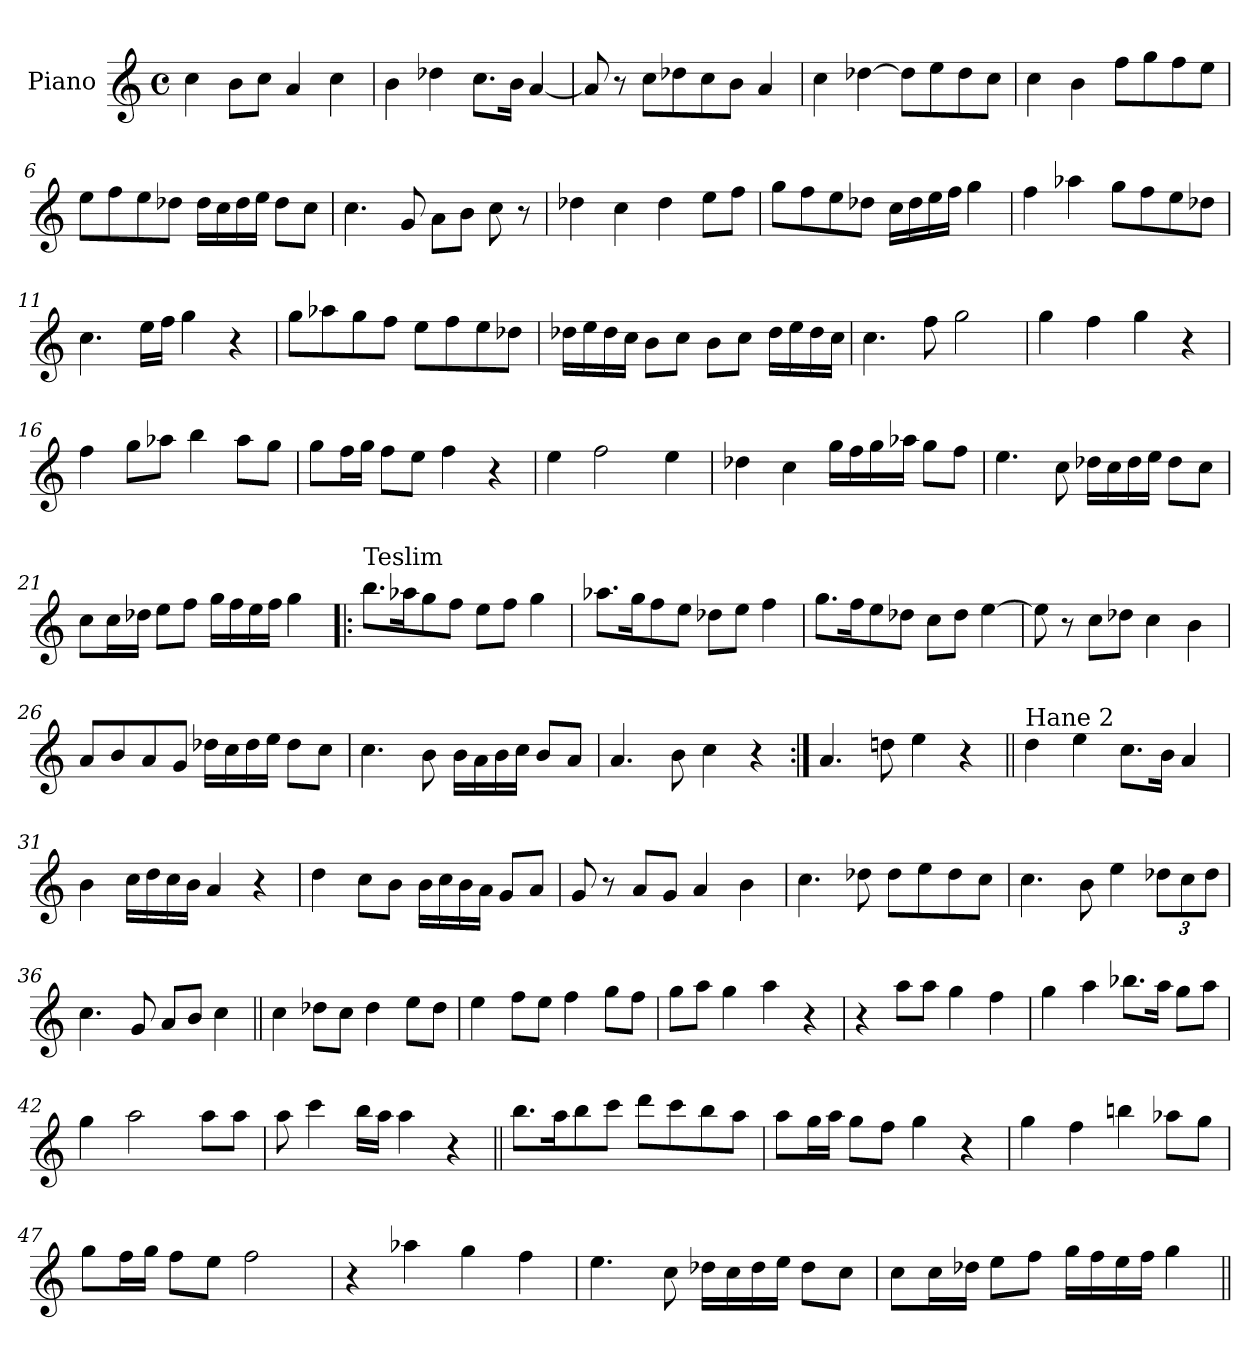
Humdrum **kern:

**kern
*part1
*staff1
*I"Piano
*I'Pno.
*clefG2
*k[]
*M4/4
*met(c)
=1
4cc\
8b\L
8cc\J
4a/
4cc\
=2
4b\
4dd-X\
8.cc\L
16b\Jk
[4a/
=3
8a/]
8r
8cc\L
8dd-X\
8cc\
8b\J
4a/
=4
4cc\
[4dd-X\
8dd-\L]
8ee\
8dd-\
8cc\J
=5
4cc\
4b\
8ff\L
8gg\
8ff\
8ee\J
!!LO:LB:g=z
=6
8ee\L
8ff\
8ee\
8dd-X\J
16dd-\LL
16cc\
16dd-\
16ee\JJ
8dd-\L
8cc\J
=7
4.cc\
8g/
8a\L
8b\J
8cc\
8r
=8
4dd-X\
4cc\
4dd-\
8ee\L
8ff\J
=9
8gg\L
8ff\
8ee\
8dd-X\J
16cc\LL
16dd-\
16ee\
16ff\JJ
4gg\
=10
4ff\
4aa-X\
8gg\L
8ff\
8ee\
8dd-X\J
!!LO:LB:g=z
=11
4.cc\
16ee\LL
16ff\JJ
4gg\
4r
=12
8gg\L
8aa-X\
8gg\
8ff\J
8ee\L
8ff\
8ee\
8dd-X\J
=13
16dd-X\LL
16ee\
16dd-\
16cc\JJ
8b\L
8cc\J
8b\L
8cc\J
16dd-\LL
16ee\
16dd-\
16cc\JJ
=14
4.cc\
8ff\
2gg\
=15
4gg\
4ff\
4gg\
4r
!!LO:LB:g=z
=16
4ff\
8gg\L
8aa-X\J
4bb\
8aa-\L
8gg\J
!!LO:LB:g=z
=17
8gg\L
16ff\L
16gg\JJ
8ff\L
8ee\J
4ff\
4r
=18
4ee\
2ff\
4ee\
=19
4dd-X\
4cc\
16gg\LL
16ff\
16gg\
16aa-X\JJ
8gg\L
8ff\J
=20
4.ee\
8cc\
16dd-X\LL
16cc\
16dd-\
16ee\JJ
8dd-\L
8cc\J
=21
8cc\L
16cc\L
16dd-X\JJ
8ee\L
8ff\J
16gg\LL
16ff\
16ee\
16ff\JJ
4gg\
!!LO:LB:g=z
=22!|:
!LO:TX:a:t=Teslim
8.bb\L
16aa-X\K
8gg\
8ff\J
8ee\L
8ff\J
4gg\
=23
8.aa-X\L
16gg\K
8ff\
8ee\J
8dd-X\L
8ee\J
4ff\
=24
8.gg\L
16ff\K
8ee\
8dd-X\J
8cc\L
8dd-\J
[4ee\
=25
8ee\]
8r
8cc\L
8dd-X\J
4cc\
4b\
=26
8a/L
8b/
8a/
8g/J
16dd-X\LL
16cc\
16dd-\
16ee\JJ
8dd-\L
8cc\J
!!LO:LB:g=z
=27
4.cc\
8b\
16b\LL
16a\
16b\
16cc\JJ
8b/L
8a/J
=28
4.a/
8b\
4cc\
4r
=29:|!
4.a/
8ddn\
4ee\
4r
=30||
!LO:TX:a:t=Hane 2
4dd\
4ee\
8.cc\L
16b\Jk
4a/
=31
4b\
16cc\LL
16dd\
16cc\
16b\JJ
4a/
4r
!!LO:LB:g=z
=32
4dd\
8cc\L
8b\J
16b\LL
16cc\
16b\
16a\JJ
8g/L
8a/J
!!LO:LB:g=z
=33
8g/
8r
8a/L
8g/J
4a/
4b\
=34
4.cc\
8dd-X\
8dd-\L
8ee\
8dd-\
8cc\J
=35
4.cc\
8b\
4ee\
*Xbrackettup
12dd-X\L
12cc\
12dd-\J
=36
4.cc\
8g/
8a/L
8b/J
4cc\
=37||
4cc\
8dd-X\L
8cc\J
4dd-\
8ee\L
8dd-\J
=38
4ee\
8ff\L
8ee\J
4ff\
8gg\L
8ff\J
!!LO:LB:g=z
=39
8gg\L
8aa\J
4gg\
4aa\
4r
=40
4r
8aa\L
8aa\J
4gg\
4ff\
=41
4gg\
4aa\
8.bb-X\L
16aa\Jk
8gg\L
8aa\J
=42
4gg\
2aa\
8aa\L
8aa\J
=43
8aa\
4ccc\
16bb\LL
16aa\JJ
4aa\
4r
!!LO:PB:g=z
=44||
8.bb\L
16aa\K
8bb\
8ccc\J
8ddd\L
8ccc\
8bb\
8aa\J
=45
8aa\L
16gg\L
16aa\JJ
8gg\L
8ff\J
4gg\
4r
=46
4gg\
4ff\
4bbn\
8aa-X\L
8gg\J
=47
8gg\L
16ff\L
16gg\JJ
8ff\L
8ee\J
2ff\
=48
4r
4aa-X\
4gg\
4ff\
!!LO:LB:g=z
=49
4.ee\
8cc\
16dd-X\LL
16cc\
16dd-\
16ee\JJ
8dd-\L
8cc\J
=50
8cc\L
16cc\L
16dd-X\JJ
8ee\L
8ff\J
16gg\LL
16ff\
16ee\
16ff\JJ
4gg\
=||
*-
